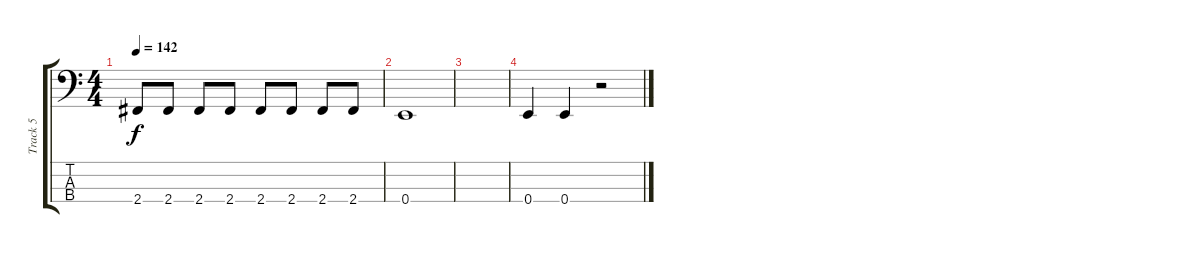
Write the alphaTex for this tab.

\track ("Track 5" "Track 5") {instrument electricbassfinger}
\staff {score tabs}
\tuning (G2 D2 A1 E1) {hide}
\ts (4 4)
\tempo 142
\clef f4
\ks c
2.4.8{dy f} 2.4.8 2.4.8 2.4.8 2.4.8 2.4.8 2.4.8 2.4.8 |
0.4.1 |
|
0.4.4 0.4.4 r.2
